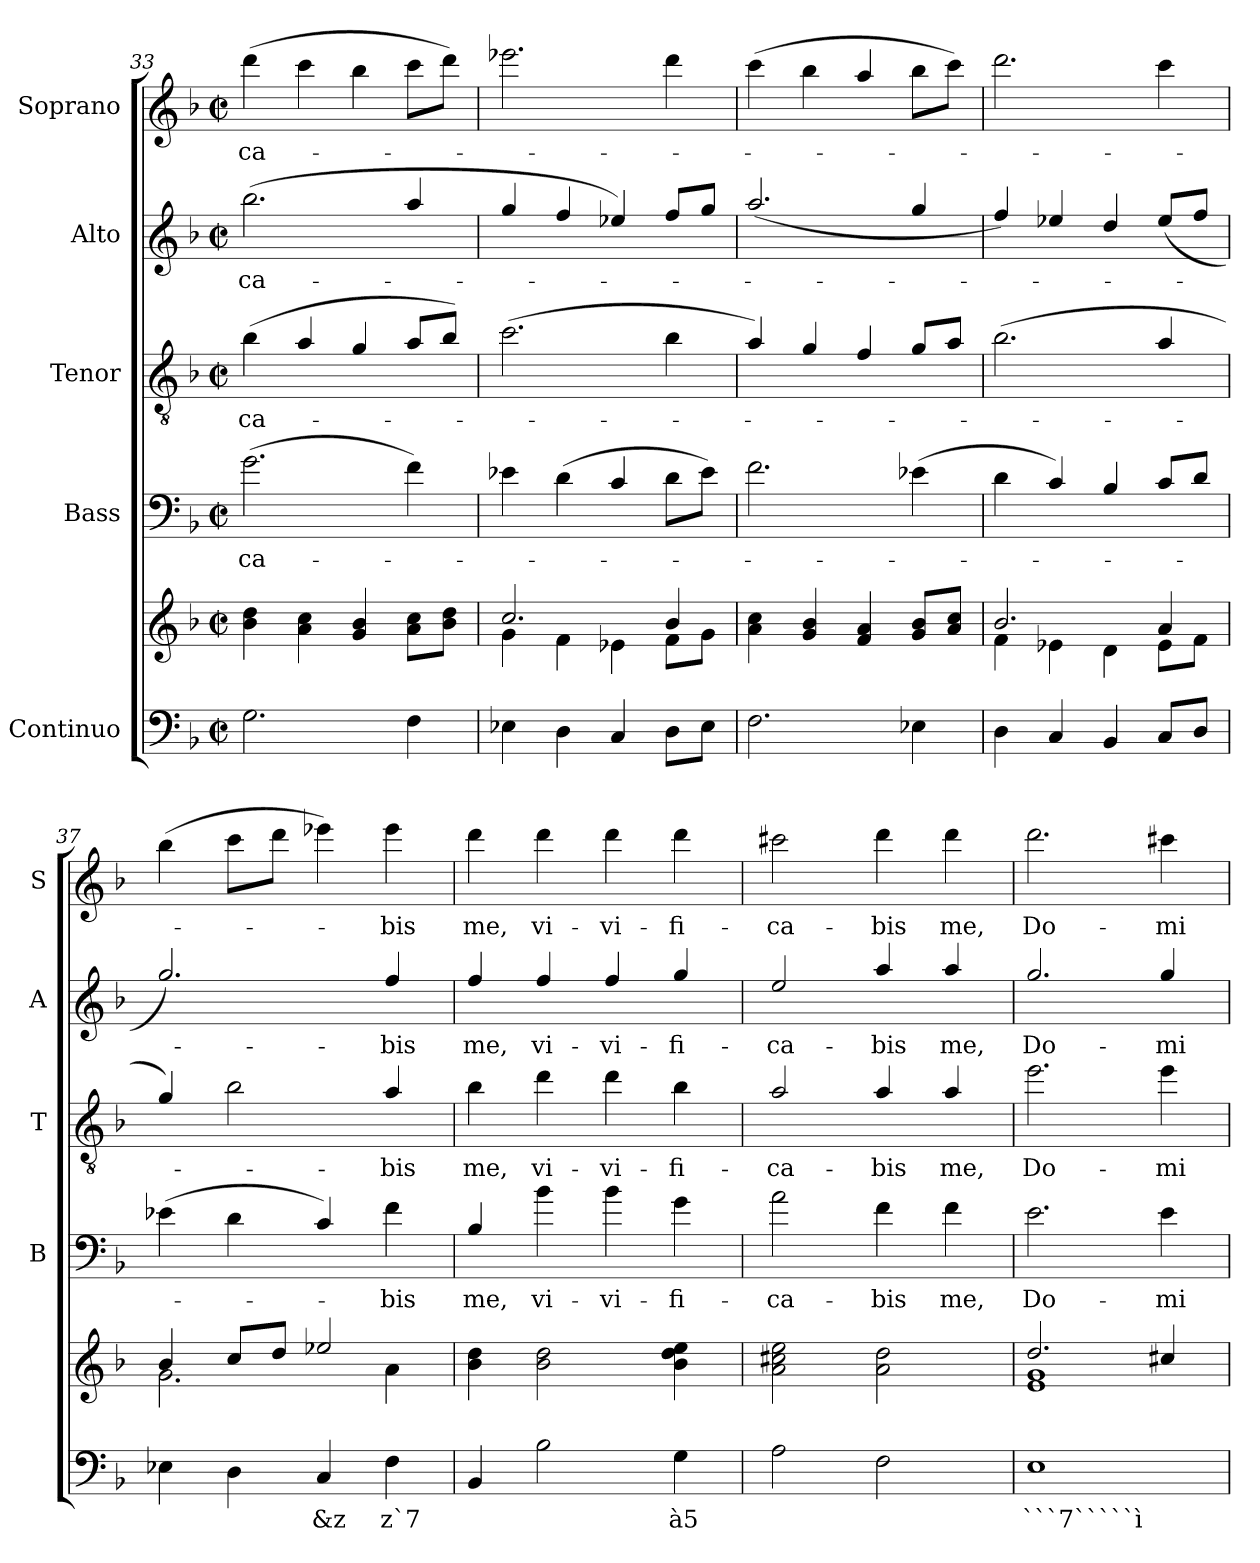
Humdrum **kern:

**kern	**text	**kern	**kern	**text	**kern	**text	**kern	**text	**kern	**text
*part5	*part5	*part5	*part4	*part4	*part3	*part3	*part2	*part2	*part1	*part1
*staff6	*staff6	*staff5	*staff4	*staff4	*staff3	*staff3	*staff2	*staff2	*staff1	*staff1
*I"Continuo	*	*	*I"Bass	*	*I"Tenor	*	*I"Alto	*	*I"Soprano	*
*	*	*	*I'B	*	*I'T	*	*I'A	*	*I'S	*
*clefF4	*	*clefG2	*clefF4	*	*clefGv2	*	*clefG2	*	*clefG2	*
*	*	*	*ITrd7c12	*	*ITrd7c12	*	*ITrd7c12	*	*ITrd7c12	*
*k[b-]	*	*k[b-]	*k[b-]	*	*k[b-]	*	*k[b-]	*	*k[b-]	*
*F:	*	*F:	*F:	*	*F:	*	*F:	*	*F:	*
*M2/2	*	*M2/2	*M2/2	*	*M2/2	*	*M2/2	*	*M2/2	*
*met(c|)	*	*met(c|)	*met(c|)	*	*met(c|)	*	*met(c|)	*	*met(c|)	*
=33	=33	=33	=33	=33	=33	=33	=33	=33	=33	=33
!	!	!	!	!LO:LY:b	!	!	!	!	!	!
!	!	!	!	!	!	!LO:LY:b	!	!	!	!
!	!	!	!	!	!	!	!	!LO:LY:b	!	!
!	!	!	!	!	!	!	!	!	!	!LO:LY:b
2.G\	.	4b-!\ 4dd!\	(>2.G\	-ca-	(>4B-\	-ca-	(>2.b-\	-ca-	(>4dd\	-ca-
.	.	4a!\ 4cc!\	.	.	4A/	.	.	.	4cc\	.
.	.	4g!/ 4b-!/	.	.	4G/	.	.	.	4b-\	.
4F\	.	8a!\ 8cc!\L	4F\)	.	8A/L	.	4a/	.	8cc\L	.
.	.	8b-!\ 8dd!\J	.	.	8B-/J)	.	.	.	8dd\J)	.
=34	=34	=34	=34	=34	=34	=34	=34	=34	=34	=34
*	*	*^	*	*	*	*	*	*	*	*
4E-X\	.	2.cc!/	4g!\	4E-X\	.	(>2.c\	.	4g/	.	2.ee-X\	.
4D\	.	.	4f!\	(>4D\	.	.	.	4f/	.	.	.
4C/	.	.	4e-X!\	4C/	.	.	.	4e-X/)	.	.	.
8D\L	.	4b-!/	8f!\L	8D\L	.	4B-\	.	8f/L	.	4dd\	.
8E-\J	.	.	8g!\J	8E-\J)	.	.	.	8g/J	.	.	.
*	*	*v	*v	*	*	*	*	*	*	*	*
=35	=35	=35	=35	=35	=35	=35	=35	=35	=35	=35
2.F\	.	4a!\ 4cc!\	2.F\	.	4A/)	.	(<2.a/	.	(>4cc\	.
.	.	4g!/ 4b-!/	.	.	4G/	.	.	.	4b-\	.
.	.	4f!/ 4a!/	.	.	4F/	.	.	.	4a/	.
4E-X\	.	8g!/ 8b-!/L	(>4E-X\	.	8G/L	.	4g/	.	8b-\L	.
.	.	8a!/ 8cc!/J	.	.	8A/J	.	.	.	8cc\J)	.
=36	=36	=36	=36	=36	=36	=36	=36	=36	=36	=36
*	*	*^	*	*	*	*	*	*	*	*
4D\	.	2.b-!/	4f!\	4D\	.	(>2.B-\	.	4f/)	.	2.dd\	.
4C/	.	.	4e-X!\	4C/)	.	.	.	4e-X/	.	.	.
4BB-/	.	.	4d!\	4BB-/	.	.	.	4d/	.	.	.
8C/L	.	4a!/	8e-!\L	8C/L	.	4A/	.	(<8e-/L	.	4cc\	.
8D/J	.	.	8f!\J	8D/J	.	.	.	8f/J	.	.	.
=37	=37	=37	=37	=37	=37	=37	=37	=37	=37	=37	=37
4E-X\	.	4b-!/	2.g!\	(>4E-X\	.	4G/)	.	2.g/)	.	(>4b-\	.
4D\	.	8cc!/L	.	4D\	.	2B-\	.	.	.	8cc\L	.
.	.	8dd!/J	.	.	.	.	.	.	.	8dd\J	.
!	!LO:LY:b	!	!	!	!	!	!	!	!	!	!
4C/	-&z	2ee-X!/	.	4C/)	.	.	.	.	.	4ee-X\)	.
!	!LO:LY:b	!	!	!	!	!	!	!	!	!	!
!	!	!	!	!	!LO:LY:b	!	!	!	!	!	!
!	!	!	!	!	!	!	!LO:LY:b	!	!	!	!
!	!	!	!	!	!	!	!	!	!LO:LY:b	!	!
!	!	!	!	!	!	!	!	!	!	!	!LO:LY:b
4F\	z`7	.	4a!\	4F\	-bis	4A/	-bis	4f/	-bis	4ee-\	-bis
*	*	*v	*v	*	*	*	*	*	*	*	*
=38	=38	=38	=38	=38	=38	=38	=38	=38	=38	=38
*	*	*^	*	*	*	*	*	*	*	*
!	!	!	!	!	!LO:LY:b	!	!	!	!	!	!
*	*	*v	*v	*	*	*	*	*	*	*	*
*	*	*^	*	*	*	*	*	*	*	*
!	!	!	!	!	!	!	!LO:LY:b	!	!	!	!
*	*	*v	*v	*	*	*	*	*	*	*	*
*	*	*^	*	*	*	*	*	*	*	*
!	!	!	!	!	!	!	!	!	!LO:LY:b	!	!
*	*	*v	*v	*	*	*	*	*	*	*	*
*	*	*^	*	*	*	*	*	*	*	*
!	!	!	!	!	!	!	!	!	!	!	!LO:LY:b
*	*	*v	*v	*	*	*	*	*	*	*	*
4BB-/	.	4b-!\ 4dd!\	4BB-/	me,	4B-\	me,	4f/	me,	4dd\	me,
!	!	!	!	!LO:LY:b	!	!	!	!	!	!
!	!	!	!	!	!	!LO:LY:b	!	!	!	!
!	!	!	!	!	!	!	!	!LO:LY:b	!	!
!	!	!	!	!	!	!	!	!	!	!LO:LY:b
2B-\	.	2b-!\ 2dd!\	4B-\	vi-	4d\	vi-	4f/	vi-	4dd\	vi-
!	!	!	!	!LO:LY:b	!	!	!	!	!	!
!	!	!	!	!	!	!LO:LY:b	!	!	!	!
!	!	!	!	!	!	!	!	!LO:LY:b	!	!
!	!	!	!	!	!	!	!	!	!	!LO:LY:b
.	.	.	4B-\	-vi-	4d\	-vi-	4f/	-vi-	4dd\	-vi-
!	!LO:LY:b	!	!	!	!	!	!	!	!	!
!	!	!	!	!LO:LY:b	!	!	!	!	!	!
!	!	!	!	!	!	!LO:LY:b	!	!	!	!
!	!	!	!	!	!	!	!	!LO:LY:b	!	!
!	!	!	!	!	!	!	!	!	!	!LO:LY:b
4G\	à5	4b-!\ 4dd!\ 4ee!\	4G\	-fi-	4B-\	-fi-	4g/	-fi-	4dd\	-fi-
=39	=39	=39	=39	=39	=39	=39	=39	=39	=39	=39
!	!	!	!	!LO:LY:b	!	!	!	!	!	!
!	!	!	!	!	!	!LO:LY:b	!	!	!	!
!	!	!	!	!	!	!	!	!LO:LY:b	!	!
!	!	!	!	!	!	!	!	!	!	!LO:LY:b
2A\	.	2a!\ 2cc#X!\ 2ee!\	2A\	-ca-	2A/	-ca-	2e/	-ca-	2cc#X\	-ca-
!	!	!	!	!LO:LY:b	!	!	!	!	!	!
!	!	!	!	!	!	!LO:LY:b	!	!	!	!
!	!	!	!	!	!	!	!	!LO:LY:b	!	!
!	!	!	!	!	!	!	!	!	!	!LO:LY:b
2F\	.	2a!\ 2dd!\	4F\	-bis	4A/	-bis	4a/	-bis	4dd\	-bis
!	!	!	!	!LO:LY:b	!	!	!	!	!	!
!	!	!	!	!	!	!LO:LY:b	!	!	!	!
!	!	!	!	!	!	!	!	!LO:LY:b	!	!
!	!	!	!	!	!	!	!	!	!	!LO:LY:b
.	.	.	4F\	me,	4A/	me,	4a/	me,	4dd\	me,
!!LO:LB:g=z
=40	=40	=40	=40	=40	=40	=40	=40	=40	=40	=40
!	!LO:LY:b	!	!	!	!	!	!	!	!	!
*	*	*^	*	*	*	*	*	*	*	*
!	!	!	!	!	!LO:LY:b	!	!	!	!	!	!
!	!	!	!	!	!	!	!LO:LY:b	!	!	!	!
!	!	!	!	!	!	!	!	!	!LO:LY:b	!	!
!	!	!	!	!	!	!	!	!	!	!	!LO:LY:b
1E	```7`````ì	2.dd!/	1e! 1g!	2.E\	Do-	2.e\	Do-	2.g/	Do-	2.dd\	Do-
!	!	!	!	!	!LO:LY:b	!	!	!	!	!	!
!	!	!	!	!	!	!	!LO:LY:b	!	!	!	!
!	!	!	!	!	!	!	!	!	!LO:LY:b	!	!
!	!	!	!	!	!	!	!	!	!	!	!LO:LY:b
.	.	4cc#X!/	.	4E\	-mi-	4e\	-mi-	4g/	-mi-	4cc#X\	-mi-
*	*	*v	*v	*	*	*	*	*	*	*	*
=	=	=	=	=	=	=	=	=	=	=
*-	*-	*-	*-	*-	*-	*-	*-	*-	*-	*-
